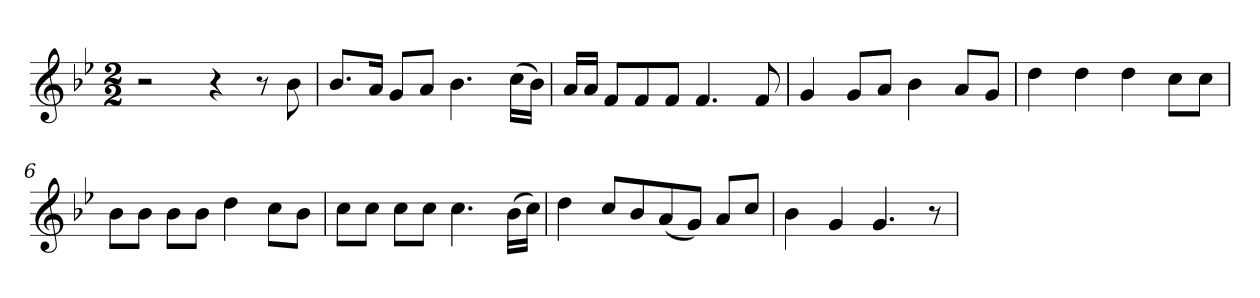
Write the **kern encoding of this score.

**kern
*part1
*staff1
*clefG2
*k[b-e-]
*B-:
*M2/2
=1
2r
4r
8r
8b-\
=2
8.b-/L
16a/Jk
8g/L
8a/J
4.b-\
(>16cc\LL
16b-\JJ)
=3
16a/LL
16a/JJ
8f/L
8f/
8f/J
4.f/
8f/
=4
4g/
8g/L
8a/J
4b-\
8a/L
8g/J
=5
4dd\
4dd\
4dd\
8cc\L
8cc\J
=6
8b-\L
8b-\J
8b-\L
8b-\J
4dd\
8cc\L
8b-\J
!!LO:LB:g=z
=7
8cc\L
8cc\J
8cc\L
8cc\J
4.cc\
(>16b-\LL
16cc\JJ)
=8
4dd\
8cc/L
8b-/
(<8a/
8g/J)
8a/L
8cc/J
=9
4b-\
4g/
4.g/
8r
=
*-
